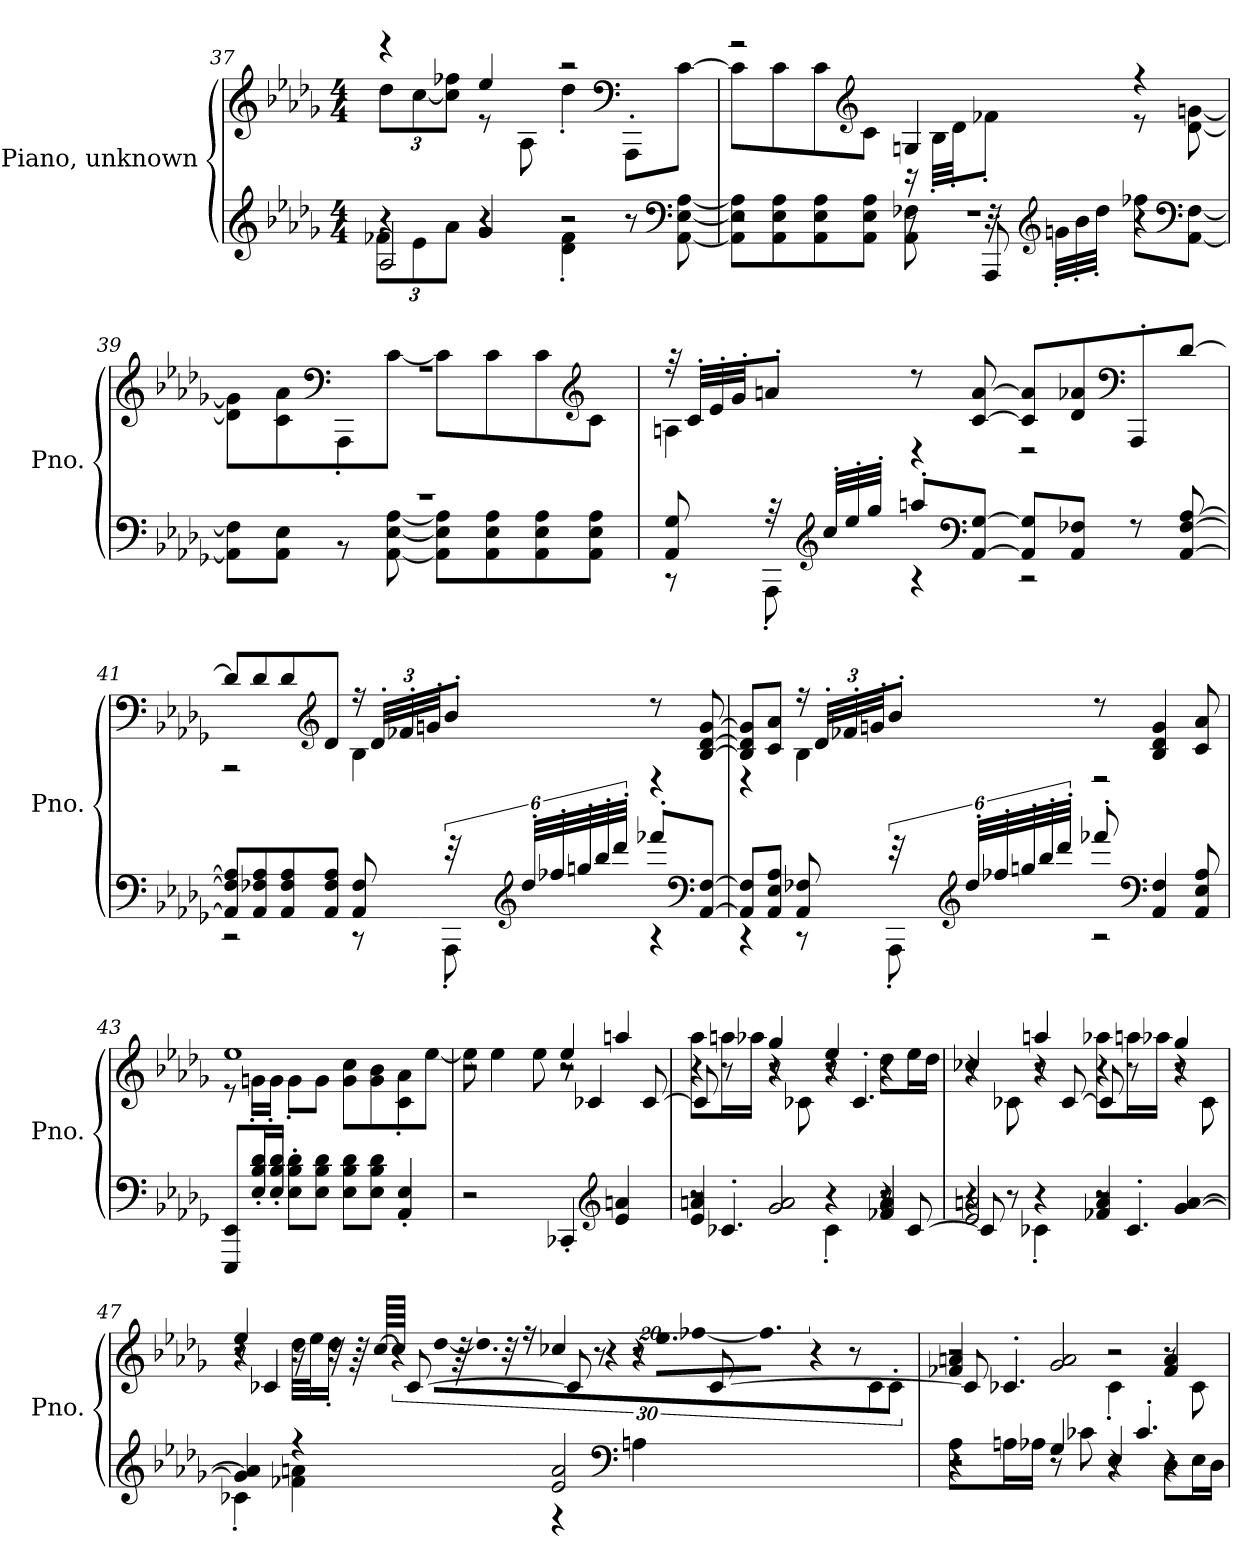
**kern	**kern
*part1	*part1
*staff2	*staff1
*I"Piano, unknown	*
*I'Pno.	*
!!LO:LB:g=z
*clefG2	*clefG2
*k[b-e-a-d-g-]	*k[b-e-a-d-g-]
*M4/4	*M4/4
=37	=37
*^	*^
*	*Xbrackettup	*	*Xbrackettup
*	*^	*	*
2A-/	12f-X\L	4r	4r	12dd-\L
.	12e-\	.	.	[12cc\
.	12a-\J	.	.	12cc\] 12ff-X\J
.	4r	4g-/	4ee-/	8r
.	.	.	.	8A-\
2r	4d-\' 4f-\'	2r	2r	4dd-'\
*	*	*	*clefF4	*
.	8r	.	.	8AAA-'\L
*clefF4	*	*	*	*
.	[8AA-\ [8E-\ [8A-\	.	.	[8c\J
=38	=38	=38	=38	=38
1r	8AA-\] 8E-\] 8A-\]L	2r	2r	8c\L]
.	8AA-\ 8E-\ 8A-\	.	.	8c\
.	8AA-\ 8E-\ 8A-\	.	.	8c\
*	*	*	*clefG2	*
.	8AA-\ 8E-\ 8A-\J	.	.	8c\J
.	8AA-\ 8F-X\	8r	4Gn/	16r
.	.	.	.	32B-'\LLL
.	.	.	.	32d-'\JJ
.	32r	8AAA-'/	.	8f-X'\J
*clefG2	*	*	*	*
.	32gn'\LLL	.	.	.
.	32b-'\	.	.	.
.	32dd-'\JJJ	.	.	.
.	8ff-X\L	4r	4r	8r
*clefF4	*	*	*	*
.	[8AA-\ [8F-\J	.	.	[8d-\ [8gn\
*	*v	*v	*	*
!!LO:LB:g=z	!!
=39	=39	=39	=39
1r	8AA-\] 8F-\]L	1r	8d-\] 8g\]L
.	8AA-\ 8E-\J	.	8c\ 8a-\
*	*	*clefF4	*
.	8r	.	8AAA-'\
.	[8AA-\ [8E-\ [8A-\	.	[8c\J
.	8AA-\] 8E-\] 8A-\]L	.	8c\L]
.	8AA-\ 8E-\ 8A-\	.	8c\
.	8AA-\ 8E-\ 8A-\	.	8c\
*	*	*clefG2	*
.	8AA-\ 8E-\ 8A-\J	.	8c\J
=40	=40	=40	=40
8AA-/ 8G-/	8r	32r	4An\
.	.	32c'/LLL	.
.	.	32e-'/	.
.	.	32g-'/JJ	.
32r	8AAA-'\	8an'/J	.
*clefG2	*	*	*
32cc'/LLL	.	.	.
32ee-'/	.	.	.
32gg-'/JJJ	.	.	.
8aan'/L	4r	8r	4r
*clefF4	*	*	*
[8AA-/ [8G-/J	.	[8c/ [8a/	.
8AA-/] 8G-/]L	2r	8c/] 8a/]L	2r
8AA-/ 8F-X/J	.	8d-/ 8a-X/	.
*	*	*clefF4	*
8r	.	8AAA-'/	.
[8AA-/ [8F-/ [8A-/	.	[8d-/J	.
!!LO:LB:g=z	!!
=41	=41	=41	=41
8AA-/] 8F-/] 8A-/]L	2r	8d-/L]	2r
8AA-/ 8F-X/ 8A-/	.	8d-/	.
8AA-/ 8F-/ 8A-/	.	8d-/	.
*	*	*clefG2	*
8AA-/ 8F-/ 8A-/J	.	8d-/J	.
8AA-/ 8F-/	8r	16r	4B-\
.	.	48d-'/LLL	.
.	.	48f-X'/	.
.	.	48gn'/JJ	.
*brackettup	*	*	*
48r	8AAA-'\	8b-'/J	.
*clefG2	*	*	*
48dd-'/LLL	.	.	.
48ff-X'/	.	.	.
*Xbrackettup	*	*	*
48ggn'/	.	.	.
48bb-'/	.	.	.
48ddd-'/JJJ	.	.	.
8fff-X'/L	4r	8r	4r
*clefF4	*	*	*
[8AA-/ [8F-/J	.	[8B-/ [8d-/ [8g/	.
!!LO:PB:g=z	!!
=42	=42	=42	=42
8AA-/] 8F-/]L	4r	8B-/] 8d-/] 8g/]L	4r
8AA-/ 8E-/ 8A-/J	.	8c/ 8a-/J	.
8AA-/ 8F-X/	8r	16r	4B-\
.	.	48d-'/LLL	.
.	.	48f-X'/	.
.	.	48gn'/JJ	.
*brackettup	*	*	*
48r	8AAA-'\	8b-'/J	.
*clefG2	*	*	*
48dd-'/LLL	.	.	.
48ff-X'/	.	.	.
*Xbrackettup	*	*	*
48ggn'/	.	.	.
48bb-'/	.	.	.
48ddd-'/JJJ	.	.	.
8fff-X'/	2r	8r	2r
*clefF4	*	*	*
4AA-/ 4F-/	.	4B-/ 4d-/ 4g/	.
8AA-/ 8E-/ 8A-/	.	8c/ 8a-/	.
*v	*v	*	*
=43	=43	=43
8EEE-/ 8EE-/L	1ee-	8r
16E-/' 16B-/' 16d-/'L	.	16gn'\LL
16E-/' 16B-/' 16d-/'JJ	.	16g'\JJ
8E-\' 8B-\' 8d-\'L	.	8g'\L
8E-\ 8B-\ 8d-\J	.	8g\J
8E-\ 8B-\ 8d-\L	.	8g\ 8cc\L
8E-\ 8B-\ 8d-\J	.	8g\ 8b-\
4AA-/' 4E-/'	.	8c\' 8a-\'
.	.	[8ee-\J
!!LO:LB:g=z
=44	=44	=44
*	*	*^
2r	2r	8ee-\]	2r
.	.	4ee-\	.
.	.	8ee-\	.
4CC-X'/	4ee-/	2r	8r
.	.	.	4c-X/
*clefG2	*	*	*
4e-/ 4an/	4aan/	.	.
.	.	.	[8c-/
=45	=45	=45	=45
*^	*	*	*
*	*^	*	*	*
4e-/ 4an/	2r	8r	4r	8aa-\L	8c-/]
.	.	4.c-X'/	.	16aan\L	8r
.	.	.	.	16aa-X\JJ	.
2g-/ 2a/	.	.	4gg-/	8r	4r
.	.	.	.	8c-X\	.
.	4c-'\	4r	4ee-/	4r	8r
.	.	.	.	.	4.c-'/
4f-X/ 4a/	4r	8r	4r	8dd-\L	.
.	.	[8c-/	.	16ee-\L	.
.	.	.	.	16dd-\JJ	.
=46	=46	=46	=46	=46	=46
2e-/ 2an/	4r	8c-/]	4cc-X/	8r	4r
.	.	8r	.	8c-X\	.
.	4c-X'\	4r	4aan/	4r	8r
.	.	.	.	.	[8c-/
4f-X/ 4a/	2r	8r	4r	8aa-X\L	8c-/]
.	.	4.c-'/	.	16aan\L	8r
.	.	.	.	16aa-X\JJ	.
[4g-/ [4a/	.	.	4gg-/	8r	4r
.	.	.	.	8c-\	.
*	*v	*v	*	*	*
!!LO:LB:g=z	!!	!!
=47	=47	=47	=47	=47
4g-/] 4a/]	4c-X'\	4ee-/	4r	8r
.	.	.	.	4c-X/
4r	4f-X\ 4an\	16r	32dd-\LLL	.
.	.	.	32ee-\J	.
.	.	32r	16dd-'\JJ	.
.	.	64r	.	.
.	.	[64cc/LLLL	.	.
*	*	*	*brackettup	*
!	!	!	!LO:N:vis=128	!
.	.	64cc/JJJJ]	1920%17r	[8c-/
!	!	!	!LO:N:vis=256	!
.	.	.	[1920%17dd-\KLLLL	.
.	.	64r	.	.
!	!	!	!LO:N:vis=64.	!
.	.	.	640%17dd-\JJJJ]	.
.	.	32r	.	.
.	.	.	1920ryy	.
!	!	!	!LO:N:vis=128	!
.	.	.	1920%17r	.
!	!	!	!LO:N:vis=64.	!
.	.	.	640%17ee-\LLLL	.
.	.	16r	.	.
!	!	!	!LO:N:vis=256	!
.	.	.	[1920%17ff-X\K	.
!	!	!	!LO:N:vis=64.	!
.	.	.	640%17ff-\JJJJ]	.
.	.	.	1920ryy	.
!	!	!	!LO:N:vis=128	!
.	.	.	1920%17r	.
2e-/ 2a/	4r	4cc-X/	8r	8c-/]
.	.	.	8c-\	8r
*clefF4	*	*	*	*
.	4An\	4r	4c-'\	8r
.	.	.	.	[8c-/
!!LO:LB:g=z	!!	!!
=48	=48	=48	=48	=48
*	*^	*	*	*
2r	8A-\L	4r	4f-X/ 4an/	2r	8c-/]
.	16An\L	.	.	.	4.c-X'/
.	16A-X\JJ	.	.	.	.
.	8r	4G-/	2g-/ 2a/	.	.
.	8c-X\	.	.	.	.
8r	4r	4E-/	.	4c-'\	2r
4.c-'/	.	.	.	.	.
.	8D-\L	4r	4f-/ 4a/	8r	.
.	16E-\L	.	.	8c-\	.
.	16D-\JJ	.	.	.	.
*v	*v	*v	*	*	*
*	*v	*v	*v
=	=
*-	*-
